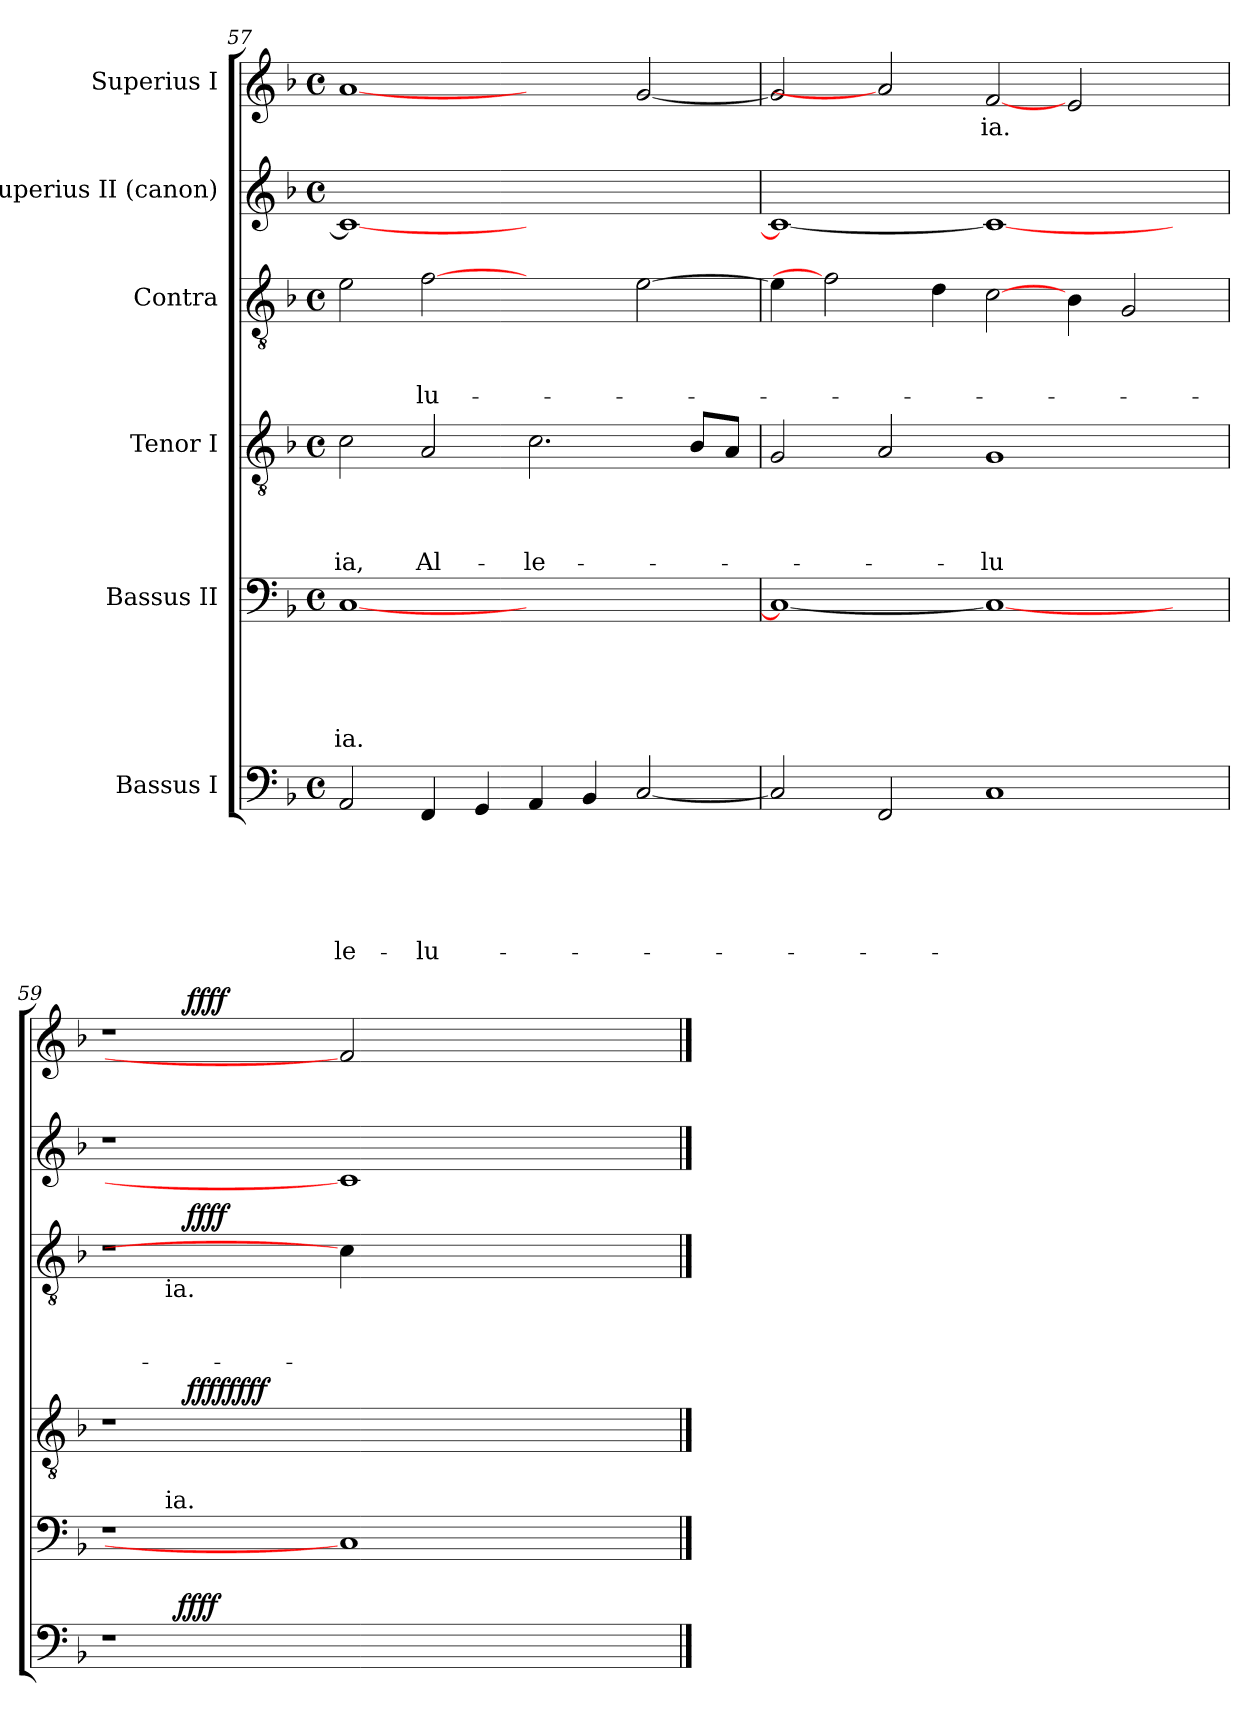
**kern	**text	**text	**text	**text	**text	**text	**dynam	**kern	**text	**text	**text	**text	**text	**kern	**text	**text	**text	**text	**dynam	**kern	**text	**text	**text	**dynam	**kern	**text	**kern	**text	**dynam
*part6	*part6	*part6	*part6	*part6	*part6	*part6	*part6	*part5	*part5	*part5	*part5	*part5	*part5	*part4	*part4	*part4	*part4	*part4	*part4	*part3	*part3	*part3	*part3	*part3	*part2	*part2	*part1	*part1	*part1
*staff6	*staff6	*staff6	*staff6	*staff6	*staff6	*staff6	*staff6	*staff5	*staff5	*staff5	*staff5	*staff5	*staff5	*staff4	*staff4	*staff4	*staff4	*staff4	*staff4	*staff3	*staff3	*staff3	*staff3	*staff3	*staff2	*staff2	*staff1	*staff1	*staff1
*I"Bassus I	*	*	*	*	*	*	*	*I"Bassus II	*	*	*	*	*	*I"Tenor I	*	*	*	*	*	*I"Contra	*	*	*	*	*I"Superius II (canon)	*	*I"Superius I	*	*
*clefF4	*	*	*	*	*	*	*	*clefF4	*	*	*	*	*	*clefGv2	*	*	*	*	*	*clefGv2	*	*	*	*	*clefG2	*	*clefG2	*	*
*k[b-]	*	*	*	*	*	*	*	*k[b-]	*	*	*	*	*	*k[b-]	*	*	*	*	*	*k[b-]	*	*	*	*	*k[b-]	*	*k[b-]	*	*
*F:	*	*	*	*	*	*	*	*F:	*	*	*	*	*	*F:	*	*	*	*	*	*F:	*	*	*	*	*F:	*	*F:	*	*
*M4/4	*	*	*	*	*	*	*	*M4/4	*	*	*	*	*	*M4/4	*	*	*	*	*	*M4/4	*	*	*	*	*M4/4	*	*M4/4	*	*
*met(c)	*	*	*	*	*	*	*	*met(c)	*	*	*	*	*	*met(c)	*	*	*	*	*	*met(c)	*	*	*	*	*met(c)	*	*met(c)	*	*
=57	=57	=57	=57	=57	=57	=57	=57	=57	=57	=57	=57	=57	=57	=57	=57	=57	=57	=57	=57	=57	=57	=57	=57	=57	=57	=57	=57	=57	=57
!	!	!	!	!	!	!LO:LY:b	!	!	!	!	!	!	!LO:LY:b	!	!	!	!	!LO:LY:b	!	!	!	!	!	!	!	!	!	!	!
2AA/	.	.	.	.	.	-le-	.	[<1C	.	.	.	.	-ia.	2c\	.	.	.	-ia,	.	2e\	.	.	.	.	1c_	.	[1a	.	.
!	!	!	!	!	!	!LO:LY:b	!	!	!	!	!	!	!	!	!	!	!	!LO:LY:b	!	!	!	!	!LO:LY:b	!	!	!	!	!	!
4FF/	.	.	.	.	.	-lu-	.	.	.	.	.	.	.	2A/	.	.	.	Al-	.	[2f	.	.	-lu-	.	.	.	.	.	.
4GG/	.	.	.	.	.	.	.	.	.	.	.	.	.	.	.	.	.	.	.	.	.	.	.	.	.	.	.	.	.
!	!	!	!	!	!	!	!	!	!	!	!	!	!	!	!	!	!	!LO:LY:b	!	!	!	!	!	!	!	!	!	!	!
4AA/	.	.	.	.	.	.	.	1ryy	.	.	.	.	.	2.c\	.	.	.	-le-	.	2ryy	.	.	.	.	1ryy	.	2ryy	.	.
4BB-/	.	.	.	.	.	.	.	.	.	.	.	.	.	.	.	.	.	.	.	.	.	.	.	.	.	.	.	.	.
[<2C/	.	.	.	.	.	.	.	.	.	.	.	.	.	.	.	.	.	.	.	[>2e\	.	.	.	.	.	.	[<2g/	.	.
.	.	.	.	.	.	.	.	.	.	.	.	.	.	8B-/L	.	.	.	.	.	.	.	.	.	.	.	.	.	.	.
.	.	.	.	.	.	.	.	.	.	.	.	.	.	8A/J	.	.	.	.	.	.	.	.	.	.	.	.	.	.	.
=58!	=58!	=58!	=58!	=58!	=58!	=58!	=58!	=58!	=58!	=58!	=58!	=58!	=58!	=58!	=58!	=58!	=58!	=58!	=58!	=58!	=58!	=58!	=58!	=58!	=58!	=58!	=58!	=58!	=58!
2C/]	.	.	.	.	.	.	.	1C_	.	.	.	.	.	2G/	.	.	.	.	.	4e\]	.	.	.	.	1c_	.	2g/]	.	.
.	.	.	.	.	.	.	.	.	.	.	.	.	.	.	.	.	.	.	.	2f]	.	.	.	.	.	.	.	.	.
2FF/	.	.	.	.	.	.	.	.	.	.	.	.	.	2A/	.	.	.	.	.	.	.	.	.	.	.	.	2a]	.	.
.	.	.	.	.	.	.	.	.	.	.	.	.	.	.	.	.	.	.	.	4d\	.	.	.	.	.	.	.	.	.
!	!	!	!	!	!	!	!	!	!	!	!	!	!	!	!	!	!	!LO:LY:b	!	!	!	!	!	!	!	!	!	!LO:LY:b	!
1C	.	.	.	.	.	.	.	1C_	.	.	.	.	.	1G	.	.	.	-lu-	.	[2c\	.	.	.	.	1c_	.	[2f	ia.	.
.	.	.	.	.	.	.	.	.	.	.	.	.	.	.	.	.	.	.	.	4B-\	.	.	.	.	.	.	2e/	.	.
.	.	.	.	.	.	.	.	.	.	.	.	.	.	.	.	.	.	.	.	2G/	.	.	.	.	.	.	.	.	.
4ryy	.	.	.	.	.	.	.	4ryy	.	.	.	.	.	4ryy	.	.	.	.	.	.	.	.	.	.	4ryy	.	4ryy	.	.
=59!	=59!	=59!	=59!	=59!	=59!	=59!	=59!	=59!	=59!	=59!	=59!	=59!	=59!	=59!	=59!	=59!	=59!	=59!	=59!	=59!	=59!	=59!	=59!	=59!	=59!	=59!	=59!	=59!	=59!
*^	*	*	*	*	*	*	*	*^	*	*	*	*	*	*^	*	*	*	*	*	*^	*	*	*	*	*	*	*^	*	*
*	*	*	*	*	*	*	*	*	*	*	*	*	*	*	*	*	*	*	*	*	*	*	*	*^	*	*	*	*	*	*	*	*	*	*
1r	6ryy	.	.	.	.	.	.	.	1r	8.ryy	.	.	.	.	.	1r	8..ryy	.	.	.	.	.	1r	8..ryy	8.ryy	.	.	.	.	1r	.	1r	8..ryy	.	.
.	24ryy	.	.	.	.	.	.	.	.	.	.	.	.	.	.	.	.	.	.	.	.	.	.	.	.	.	.	.	.	.	.	.	.	.	.
!	!	!	!	!	!	!	!	!	!	!	!	!	!	!	!	!	!	!	!	!	!	!	!	!	!LO:TX:b:t=ia.	!	!	!	!	!	!	!	!	!	!
!	!	!	!	!	!	!	!	!	!	!LO:TX:a:t=ia.	!	!	!	!	!	!	!	!	!	!	!	!	!	!	!	!	!	!	!	!	!	!	!	!	!
.	.	.	.	.	.	.	.	.	.	1ryy	.	.	.	.	.	.	.	.	.	.	.	.	.	.	1ryy	.	.	.	.	.	.	.	.	.	.
!	!	!	!	!	!	!	!	!LO:DY:b	!	!	!	!	!	!	!	!	!	!	!	!	!	!	!	!	!	!	!	!	!	!	!	!	!	!	!
.	3%2ryy	.	.	.	.	.	.	ffff	.	.	.	.	.	.	.	.	.	.	.	.	.	.	.	.	.	.	.	.	.	.	.	.	.	.	.
!	!	!	!	!	!	!	!	!	!	!	!	!	!	!	!	!	!	!	!	!	!	!LO:DY:b	!	!	!	!	!	!	!	!	!	!	!	!	!
!	!	!	!	!	!	!	!	!	!	!	!	!	!	!	!	!	!	!	!	!	!	!LO:DY:n=1:b	!	!	!	!	!	!	!LO:DY:b	!	!	!	!	!	!LO:DY:b
.	.	.	.	.	.	.	.	.	.	.	.	.	.	.	.	.	1ryy	.	.	.	.	ffff ffff	.	1ryy	.	.	.	.	ffff	.	.	.	1ryy	.	ffff
.	3%2ryy	.	.	.	.	.	.	.	.	.	.	.	.	.	.	.	.	.	.	.	.	.	.	.	.	.	.	.	.	.	.	.	.	.	.
1ryy	.	.	.	.	.	.	.	.	1C]	.	.	.	.	.	.	1ryy	.	.	.	.	.	.	4c\]	.	.	.	.	.	.	1c]	.	2f]	.	.	.
.	.	.	.	.	.	.	.	.	.	2ryy	.	.	.	.	.	.	.	.	.	.	.	.	.	.	2ryy	.	.	.	.	.	.	.	.	.	.
.	.	.	.	.	.	.	.	.	.	.	.	.	.	.	.	.	2ryy	.	.	.	.	.	.	2ryy	.	.	.	.	.	.	.	.	2ryy	.	.
.	.	.	.	.	.	.	.	.	.	.	.	.	.	.	.	.	.	.	.	.	.	.	2.ryy	.	.	.	.	.	.	.	.	.	.	.	.
.	.	.	.	.	.	.	.	.	.	.	.	.	.	.	.	.	.	.	.	.	.	.	.	.	.	.	.	.	.	.	.	2ryy	.	.	.
.	3ryy	.	.	.	.	.	.	.	.	.	.	.	.	.	.	.	.	.	.	.	.	.	.	.	.	.	.	.	.	.	.	.	.	.	.
.	.	.	.	.	.	.	.	.	.	4ryy	.	.	.	.	.	.	.	.	.	.	.	.	.	.	4ryy	.	.	.	.	.	.	.	.	.	.
.	.	.	.	.	.	.	.	.	.	.	.	.	.	.	.	.	4ryy	.	.	.	.	.	.	4ryy	.	.	.	.	.	.	.	.	4ryy	.	.
.	12.ryy	.	.	.	.	.	.	.	.	.	.	.	.	.	.	.	.	.	.	.	.	.	.	.	.	.	.	.	.	.	.	.	.	.	.
.	.	.	.	.	.	.	.	.	.	16ryy	.	.	.	.	.	.	.	.	.	.	.	.	.	.	16ryy	.	.	.	.	.	.	.	.	.	.
.	.	.	.	.	.	.	.	.	.	.	.	.	.	.	.	.	32ryy	.	.	.	.	.	.	32ryy	.	.	.	.	.	.	.	.	32ryy	.	.
*v	*v	*	*	*	*	*	*	*	*	*	*	*	*	*	*	*v	*v	*	*	*	*	*	*v	*v	*v	*	*	*	*	*	*	*v	*v	*	*
*	*	*	*	*	*	*	*	*v	*v	*	*	*	*	*	*	*	*	*	*	*	*	*	*	*	*	*	*	*	*	*
==	==	==	==	==	==	==	==	==	==	==	==	==	==	==	==	==	==	==	==	==	==	==	==	==	==	==	==	==	==
*-	*-	*-	*-	*-	*-	*-	*-	*-	*-	*-	*-	*-	*-	*-	*-	*-	*-	*-	*-	*-	*-	*-	*-	*-	*-	*-	*-	*-	*-
